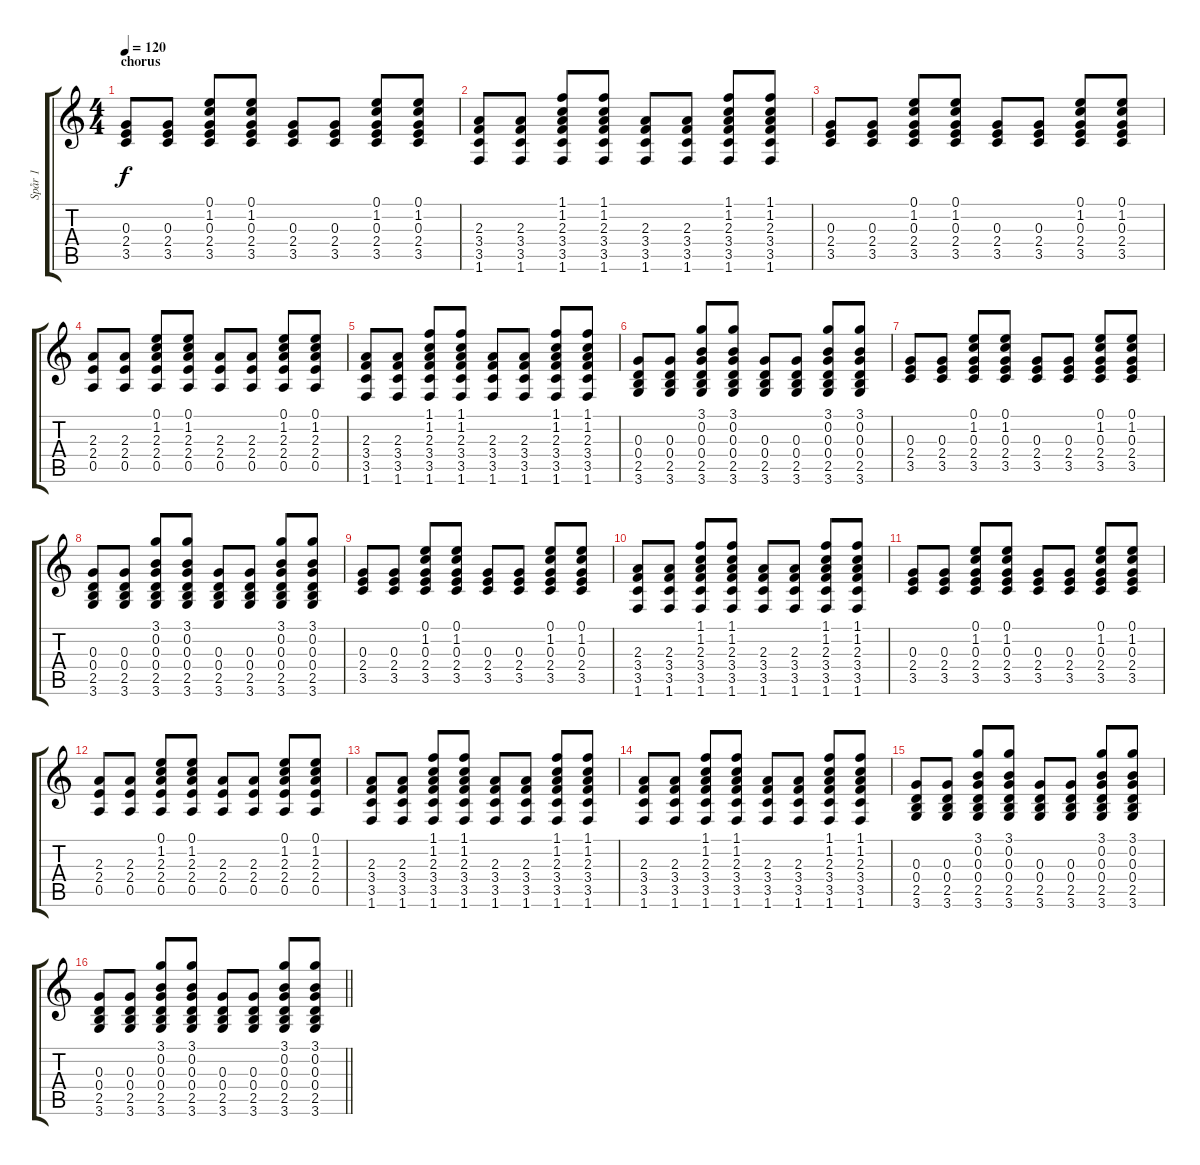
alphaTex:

\track ("Spår 1" "Spår 1") {instrument acousticguitarnylon}
\staff {score tabs}
\tuning (E4 B3 G3 D3 A2 E2) {hide}
\ts (4 4)
\section ("" "chorus")
\tempo 120
\clef g2
\ks c
(0.3 2.4 3.5).8{dy f} (0.3 2.4 3.5).8 (0.1 1.2 0.3 2.4 3.5).8 (0.1 1.2 0.3 2.4 3.5).8 (0.3 2.4 3.5).8 (0.3 2.4 3.5).8 (0.1 1.2 0.3 2.4 3.5).8 (0.1 1.2 0.3 2.4 3.5).8 |
(2.3 3.4 3.5 1.6).8 (2.3 3.4 3.5 1.6).8 (1.1 1.2 2.3 3.4 3.5 1.6).8 (1.1 1.2 2.3 3.4 3.5 1.6).8 (2.3 3.4 3.5 1.6).8 (2.3 3.4 3.5 1.6).8 (1.1 1.2 2.3 3.4 3.5 1.6).8 (1.1 1.2 2.3 3.4 3.5 1.6).8 |
(0.3 2.4 3.5).8 (0.3 2.4 3.5).8 (0.1 1.2 0.3 2.4 3.5).8 (0.1 1.2 0.3 2.4 3.5).8 (0.3 2.4 3.5).8 (0.3 2.4 3.5).8 (0.1 1.2 0.3 2.4 3.5).8 (0.1 1.2 0.3 2.4 3.5).8 |
(2.3 2.4 0.5).8 (2.3 2.4 0.5).8 (0.1 1.2 2.3 2.4 0.5).8 (0.1 1.2 2.3 2.4 0.5).8 (2.3 2.4 0.5).8 (2.3 2.4 0.5).8 (0.1 1.2 2.3 2.4 0.5).8 (0.1 1.2 2.3 2.4 0.5).8 |
(2.3 3.4 3.5 1.6).8 (2.3 3.4 3.5 1.6).8 (1.1 1.2 2.3 3.4 3.5 1.6).8 (1.1 1.2 2.3 3.4 3.5 1.6).8 (2.3 3.4 3.5 1.6).8 (2.3 3.4 3.5 1.6).8 (1.1 1.2 2.3 3.4 3.5 1.6).8 (1.1 1.2 2.3 3.4 3.5 1.6).8 |
(0.3 0.4 2.5 3.6).8 (0.3 0.4 2.5 3.6).8 (3.1 0.2 0.3 0.4 2.5 3.6).8 (3.1 0.2 0.3 0.4 2.5 3.6).8 (0.3 0.4 2.5 3.6).8 (0.3 0.4 2.5 3.6).8 (3.1 0.2 0.3 0.4 2.5 3.6).8 (3.1 0.2 0.3 0.4 2.5 3.6).8 |
(0.3 2.4 3.5).8 (0.3 2.4 3.5).8 (0.1 1.2 0.3 2.4 3.5).8 (0.1 1.2 0.3 2.4 3.5).8 (0.3 2.4 3.5).8 (0.3 2.4 3.5).8 (0.1 1.2 0.3 2.4 3.5).8 (0.1 1.2 0.3 2.4 3.5).8 |
(0.3 0.4 2.5 3.6).8 (0.3 0.4 2.5 3.6).8 (3.1 0.2 0.3 0.4 2.5 3.6).8 (3.1 0.2 0.3 0.4 2.5 3.6).8 (0.3 0.4 2.5 3.6).8 (0.3 0.4 2.5 3.6).8 (3.1 0.2 0.3 0.4 2.5 3.6).8 (3.1 0.2 0.3 0.4 2.5 3.6).8 |
(0.3 2.4 3.5).8 (0.3 2.4 3.5).8 (0.1 1.2 0.3 2.4 3.5).8 (0.1 1.2 0.3 2.4 3.5).8 (0.3 2.4 3.5).8 (0.3 2.4 3.5).8 (0.1 1.2 0.3 2.4 3.5).8 (0.1 1.2 0.3 2.4 3.5).8 |
(2.3 3.4 3.5 1.6).8 (2.3 3.4 3.5 1.6).8 (1.1 1.2 2.3 3.4 3.5 1.6).8 (1.1 1.2 2.3 3.4 3.5 1.6).8 (2.3 3.4 3.5 1.6).8 (2.3 3.4 3.5 1.6).8 (1.1 1.2 2.3 3.4 3.5 1.6).8 (1.1 1.2 2.3 3.4 3.5 1.6).8 |
(0.3 2.4 3.5).8 (0.3 2.4 3.5).8 (0.1 1.2 0.3 2.4 3.5).8 (0.1 1.2 0.3 2.4 3.5).8 (0.3 2.4 3.5).8 (0.3 2.4 3.5).8 (0.1 1.2 0.3 2.4 3.5).8 (0.1 1.2 0.3 2.4 3.5).8 |
(2.3 2.4 0.5).8 (2.3 2.4 0.5).8 (0.1 1.2 2.3 2.4 0.5).8 (0.1 1.2 2.3 2.4 0.5).8 (2.3 2.4 0.5).8 (2.3 2.4 0.5).8 (0.1 1.2 2.3 2.4 0.5).8 (0.1 1.2 2.3 2.4 0.5).8 |
(2.3 3.4 3.5 1.6).8 (2.3 3.4 3.5 1.6).8 (1.1 1.2 2.3 3.4 3.5 1.6).8 (1.1 1.2 2.3 3.4 3.5 1.6).8 (2.3 3.4 3.5 1.6).8 (2.3 3.4 3.5 1.6).8 (1.1 1.2 2.3 3.4 3.5 1.6).8 (1.1 1.2 2.3 3.4 3.5 1.6).8 |
(2.3 3.4 3.5 1.6).8 (2.3 3.4 3.5 1.6).8 (1.1 1.2 2.3 3.4 3.5 1.6).8 (1.1 1.2 2.3 3.4 3.5 1.6).8 (2.3 3.4 3.5 1.6).8 (2.3 3.4 3.5 1.6).8 (1.1 1.2 2.3 3.4 3.5 1.6).8 (1.1 1.2 2.3 3.4 3.5 1.6).8 |
(0.3 0.4 2.5 3.6).8 (0.3 0.4 2.5 3.6).8 (3.1 0.2 0.3 0.4 2.5 3.6).8 (3.1 0.2 0.3 0.4 2.5 3.6).8 (0.3 0.4 2.5 3.6).8 (0.3 0.4 2.5 3.6).8 (3.1 0.2 0.3 0.4 2.5 3.6).8 (3.1 0.2 0.3 0.4 2.5 3.6).8 |
\barLineRight lightlight
(0.3 0.4 2.5 3.6).8 (0.3 0.4 2.5 3.6).8 (3.1 0.2 0.3 0.4 2.5 3.6).8 (3.1 0.2 0.3 0.4 2.5 3.6).8 (0.3 0.4 2.5 3.6).8 (0.3 0.4 2.5 3.6).8 (3.1 0.2 0.3 0.4 2.5 3.6).8 (3.1 0.2 0.3 0.4 2.5 3.6).8
